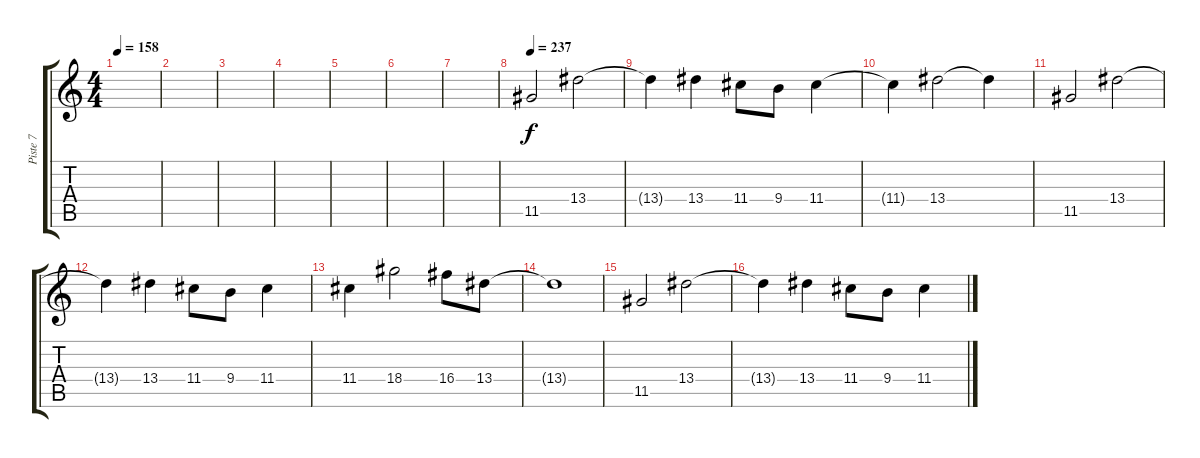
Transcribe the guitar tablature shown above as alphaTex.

\track ("Piste 7" "Piste 7") {instrument distortionguitar}
\staff {score tabs}
\tuning (E4 B3 G3 D3 A2 E2) {hide}
\ts (4 4)
\tempo 158
\clef g2
\ks c
|
|
|
|
|
|
|
\tempo 237
11.5.2 13.4.2 |
13.4{t}.4 13.4.4 11.4.8 9.4.8 11.4.4 |
11.4{t}.4 13.4.2 13.4{t}.4 |
11.5.2 13.4.2 |
13.4{t}.4 13.4.4 11.4.8 9.4.8 11.4.4 |
11.4.4 18.4.2 16.4.8 13.4.8 |
13.4{t}.1 |
11.5.2 13.4.2 |
13.4{t}.4 13.4.4 11.4.8 9.4.8 11.4.4
